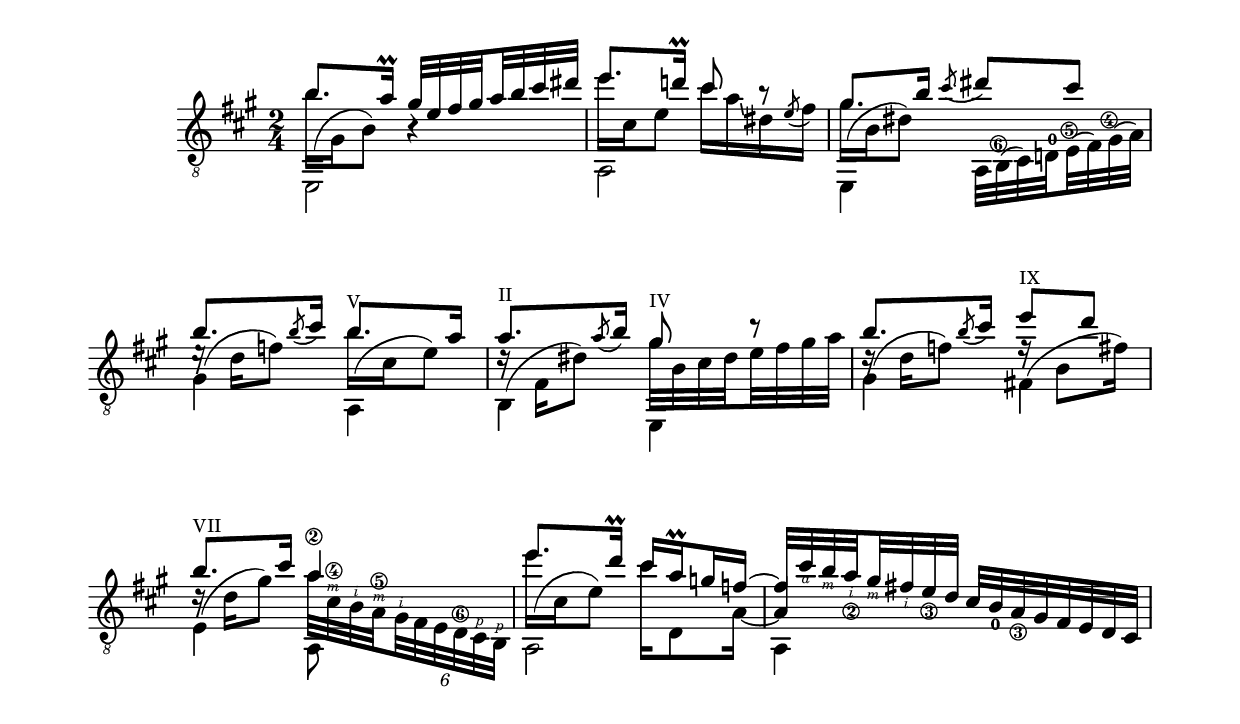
\version "2.19.15"

\language "deutsch"

\header {
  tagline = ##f
}

\paper {
  #(set-paper-size "a4")
  top-markup-spacing.basic-distance = 15
  markup-system-spacing.basic-distance = 25
  top-system-spacing.basic-distance = 25
  system-system-spacing.basic-distance = 23
  %score-system-spacing.basic-distance = 28
  last-bottom-spacing.basic-distance = 25

  %two-sided = ##t
  %inner-margin = 25
  %outer-margin = 15
  left-margin = 15
  right-margin = 15
}

\layout {
  \context {
    \Voice
    \override Glissando.thickness = #1.5
    \override Glissando.gap = #0.1
  }
  \context {
    \Score
    \remove "Bar_number_engraver"
  }
}
%%%%%%%%%%%%%%%%%%%%%%%%%%%%%%%%%%%%%%
#(define RH rightHandFinger)

xLV = #(define-music-function (parser location further) (number?) #{
  \once \override LaissezVibrerTie.X-extent = #'(0 . 0)
  \once \override LaissezVibrerTie.details.note-head-gap = #(/
                                                             further -2)
  \once \override LaissezVibrerTie.extra-offset = #(cons (/
                                                          further 2) 0)
         #})

stringNumberSpanner =
#(define-music-function (parser location StringNumber) (string?)
   #{
     \override TextSpanner.font-size = #-5
     \override TextSpanner.dash-fraction = #0.3
     \override TextSpanner.dash-period = #1.5
     \override TextSpanner.bound-details.right.arrow = ##t
     \override TextSpanner.arrow-width = #0.2
     \override TextSpanner.arrow-length = #0.7
     \override TextSpanner.bound-details.left.stencil-align-dir-y = #CENTER
     \override TextSpanner.bound-details.left.text = \markup { \circle \number #StringNumber }
   #})

\relative {
  \clef "treble_8"
  \key a \major
  \time 2/4
  \mergeDifferentlyDottedOn
  <<
    {
      h'8. a16\prall
      \set subdivideBeams = ##t
      \set baseMoment = #(ly:make-moment 1/8)
      \set beatStructure = #'(2 2 2 2)
      gis32 e fis gis a h cis dis
      e8. d!16\prall cis8 r8 gis8. h16
    }
    \\
    {
      \shape #'((0 . -6.5) (-1.5 . -3) (-0.5 . 0) (0 . 0)) Slur
      h16^( gis, h8) h4\rest
      e'16 cis, e8 cis'16 a\glissando dis, \stemUp\acciaccatura e8 \stemDown fis16
      \shape #'((0 . -4.5) (-1.5 . -3) (-0.5 . 0) (0 . 0)) Slur
      gis^( h, dis8)
    }
    \\
    {
      \voiceTwo
      e,,2 a e4
    }
  >>
  <<
    {
      \slurDown\acciaccatura cis'''8 \glissando dis cis
    }
    \\
    {
      \set subdivideBeams = ##t
      \set baseMoment = #(ly:make-moment 1/8)
      \set beatStructure = #'(2 2 2 2)
      \override Fingering.staff-padding = #'()
      a,,32
      \once\override StringNumber.extra-offset = #'(-0.4 . -4.7)
      h^(\6 cis) d!^0
      \once\override StringNumber.extra-offset = #'(-0.4 . -3.4)
      e^(\5 fis)
      \once\override StringNumber.extra-offset = #'(-0.6 . -2.4)
      gis^(\4 a)
    }
  >>
  <<
    {
      \override TextScript.font-size = -2
      h'8. \slurDown\acciaccatura h8 cis16 h8.-"V" a16
      a8.-"II" \slurDown\acciaccatura a8 h16 gis8-"IV" r
      h8. \slurDown\acciaccatura h8 cis16 e8-"IX" d h8.-"VII" cis16 a4\2
      e'8. d16\prall cis a\prall g f~
      \override StringNumber.staff-padding = #'()
      \set strokeFingerOrientations = #'(down)
      \override StrokeFinger.staff-padding = #'()
      \override StrokeFinger.script-priority = #-100
      f32 cis'\RH #4 h\RH #3 a_\2\RH #2 gis\RH #3 fis\RH #2 e_\3 d
    }
    \\
    {
      \shape #'((0.5 . -2.5) (0 . 0) (0.5 . 0) (0 . 0)) Slur
      e16\rest^( d f8)
      \shape #'((0 . -5) (-1.5 . -3) (-0.5 . 0) (0 . 0)) Slur
      h16^( cis, e8)
      \shape #'((0.2 . -4.5) (-1 . -3) (-0.5 . 0) (0 . 0)) Slur
      d16\rest^( fis, dis'8) gis32 h, cis dis e fis gis a
      \shape #'((0.5 . -2) (0 . 0) (0.5 . 0) (0 . 0)) Slur
      d,16\rest^( d f8)
      \shape #'((0.2 . -4) (-1 . -3) (-0.5 . 0) (0 . 0)) Slur
      f16\rest^( h,8 fis'16)
      \shape #'((0.3 . -3) (-0.5 . -2) (-0.5 . 0) (0 . 0)) Slur
      \override StringNumber.staff-padding = #'()
      \set strokeFingerOrientations = #'(up)
      \override StrokeFinger.staff-padding = #'()
      \override StrokeFinger.script-priority = #-100
      d16\rest^( d gis8) a32 cis,\4\RH #3 h\RH #2 a\5\RH #3
      \override TupletBracket.bracket-visibility = ##f
      \times 4/6 { gis\RH #2 fis e d\6 cis\RH #1 h\RH #1 }
      \shape #'((0 . -6.5) (-1.5 . -3) (-0.5 . 0) (0 . 0)) Slur
      e''16^( cis, e8) cis'16 d,,8 a'16~ \stemUp a4
    }
    \\
    {
      \voiceTwo
      gis4 a, h e, gis' fis! e a,8 s a2 a4
    }
  >>
  \override Fingering.staff-padding = #'()
  \override StringNumber.staff-padding = #'()
  cis'32 h_0 a_\3 gis fis e d cis
}